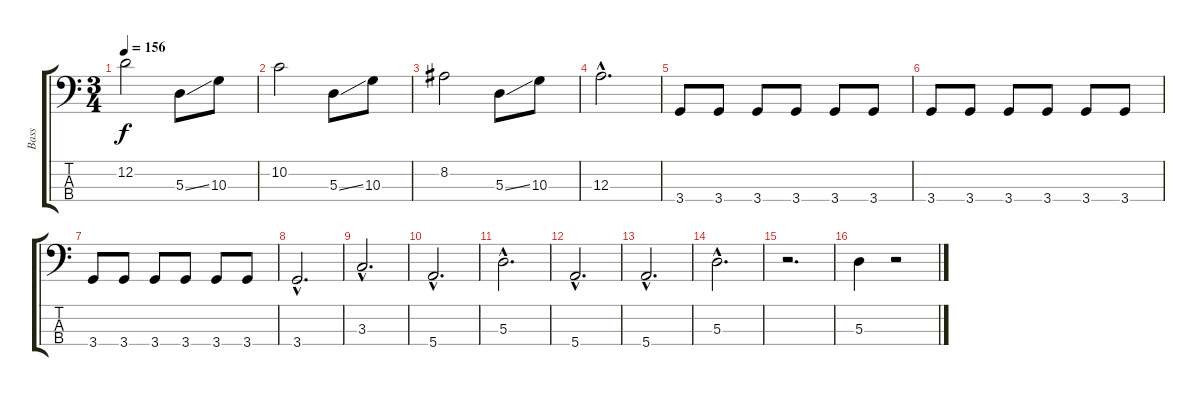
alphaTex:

\track ("Bass" "Bass") {instrument electricbassfinger}
\staff {score tabs}
\tuning (G2 D2 A1 E1) {hide}
\ts (3 4)
\tempo 156
\clef f4
\ks c
12.2.2{dy f} 5.3{ss}.8 10.3.8 |
10.2.2 5.3{ss}.8 10.3.8 |
8.2.2 5.3{ss}.8 10.3.8 |
12.3{hac}.2{d} |
3.4.8 3.4.8 3.4.8 3.4.8 3.4.8 3.4.8 |
3.4.8 3.4.8 3.4.8 3.4.8 3.4.8 3.4.8 |
3.4.8 3.4.8 3.4.8 3.4.8 3.4.8 3.4.8 |
3.4{hac}.2{d} |
3.3{hac}.2{d} |
5.4{hac}.2{d} |
5.3{hac}.2{d} |
5.4{hac}.2{d} |
5.4{hac}.2{d} |
5.3{hac}.2{d} |
r.2{d} |
5.3.4 r.2
